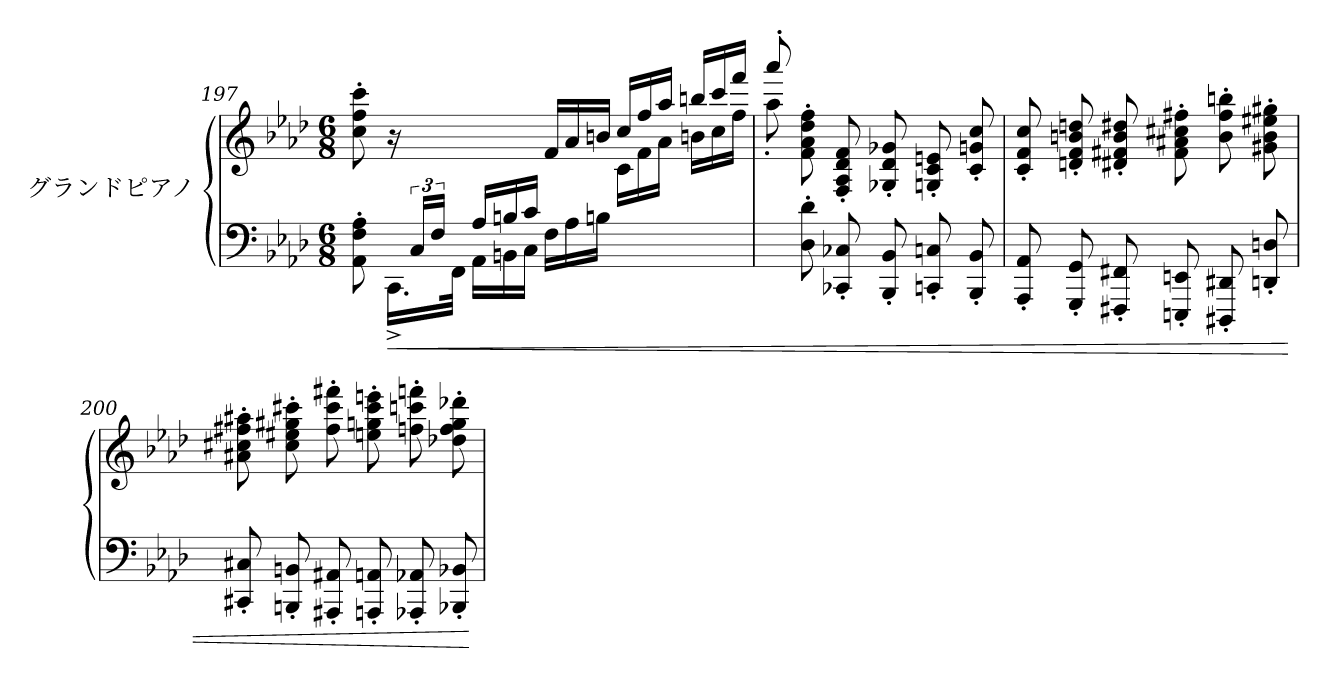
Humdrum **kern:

**kern	**kern	**dynam
*part1	*part1	*part1
*staff2	*staff1	*staff1/2
*I"グランドピアノ	*	*
*clefF4	*clefG2	*
*k[b-e-a-d-]	*k[b-e-a-d-]	*
*M6/8	*M6/8	*
=197	=197	=197
*^	*^	*
6ryy	8AA-\' 8F\' 8A-\'	8cc\' 8ff\' 8ccc\'	2ryy	.
!	!	!	!	!LO:HP:b=2
*	*	*Xtuplet	*	*
.	(<16.CC^\LL	24r	.	<
(>24C/LL	.	24%5ryy	.	.
24F/JJ	.	.	.	.
.	32FF\JJk	.	.	.
*Xtuplet	*	*	*	*
24A-/LL	24AA-\LL	.	.	.
24Bn/	24BBn\	.	.	.
24c/JJ	24C\JJ	.	.	.
4ryy	24F\LL	24f/LL	.	.
.	24A-\	24a-/	.	.
.	24Bn\JJ	24bn/JJ	.	.
.	4ryy	24cc/LL	24c\LL	.
.	.	24ff/	24f\	.
.	.	24aa-/JJ	24a-\JJ	.
8ryy	.	24bbn/LL	24bn\LL	.
.	.	24ccc/	24cc\	.
.	.	24fff/JJ	24ff\JJ	.
*v	*v	*	*	*
!!LO:PB:g=z	!!
=198	=198	=198	=198
8ryy	8aaa-'/)	8aa-'\)	.
8D-\' 8d-\'	8f\' 8a-\' 8dd-\' 8ff\'	2ryy	.
8CC-X/' 8C-X/'	8F/' 8A-/' 8d-/' 8f/'	.	.
8BBB-/' 8BB-/'	8G-X/' 8d-/' 8g-X/'	.	.
8CCn/' 8Cn/'	8Gn/' 8c/' 8en/'	.	.
8BBB-/' 8BB-/'	8c/' 8gn/' 8cc/'	8ryy	.
*	*v	*v	*
=199	=199	=199
*	*MM114	*
*	*^	*
!	!LO:TX:a:i:t=cresc.	!	!
*	*v	*v	*
8AAA-/' 8AA-/'	8c/' 8f/' 8cc/'	.
8GGG/' 8GG/'	8dn/' 8f/' 8bn/' 8ddn/'	.
*	*MM120	*
8FFF#X/' 8FF#X/'	8d#X/' 8f#X/' 8b/' 8dd#X/'	.
8EEEn/' 8EEn/'	8f#\' 8a#X\' 8cc#X\' 8ff#X\'	.
*	*MM126	*
8DDD#X/' 8DD#X/'	8b\' 8ff#\' 8bbn\'	.
8DDn/' 8Dn/'	8g#X\' 8b\' 8ee#X\' 8gg#X\'	.
=200	=200	=200
*	*MM132	*
8CC#X/' 8C#X/'	8a#X\' 8cc#X\' 8ff#X\' 8aa#X\'	.
8BBBn/' 8BBn/'	8cc#\' 8ee#X\' 8gg#X\' 8ccc#X\'	.
*	*MM138	*
8AAA#X/' 8AA#X/'	8ff#\' 8ccc#\' 8fff#X\'	.
8AAAn/' 8AAn/'	8een\' 8ggn\' 8ccc#\' 8eeen\'	.
*	*MM144	*
8AAA-X/' 8AA-X/'	8ffn\' 8cccn\' 8fffn\'	.
8BBB-X/' 8BB-X/'	8dd-X\' 8ff\' 8gg\' 8ddd-X\'	.
.	.	[
=	=	=
*-	*-	*-
